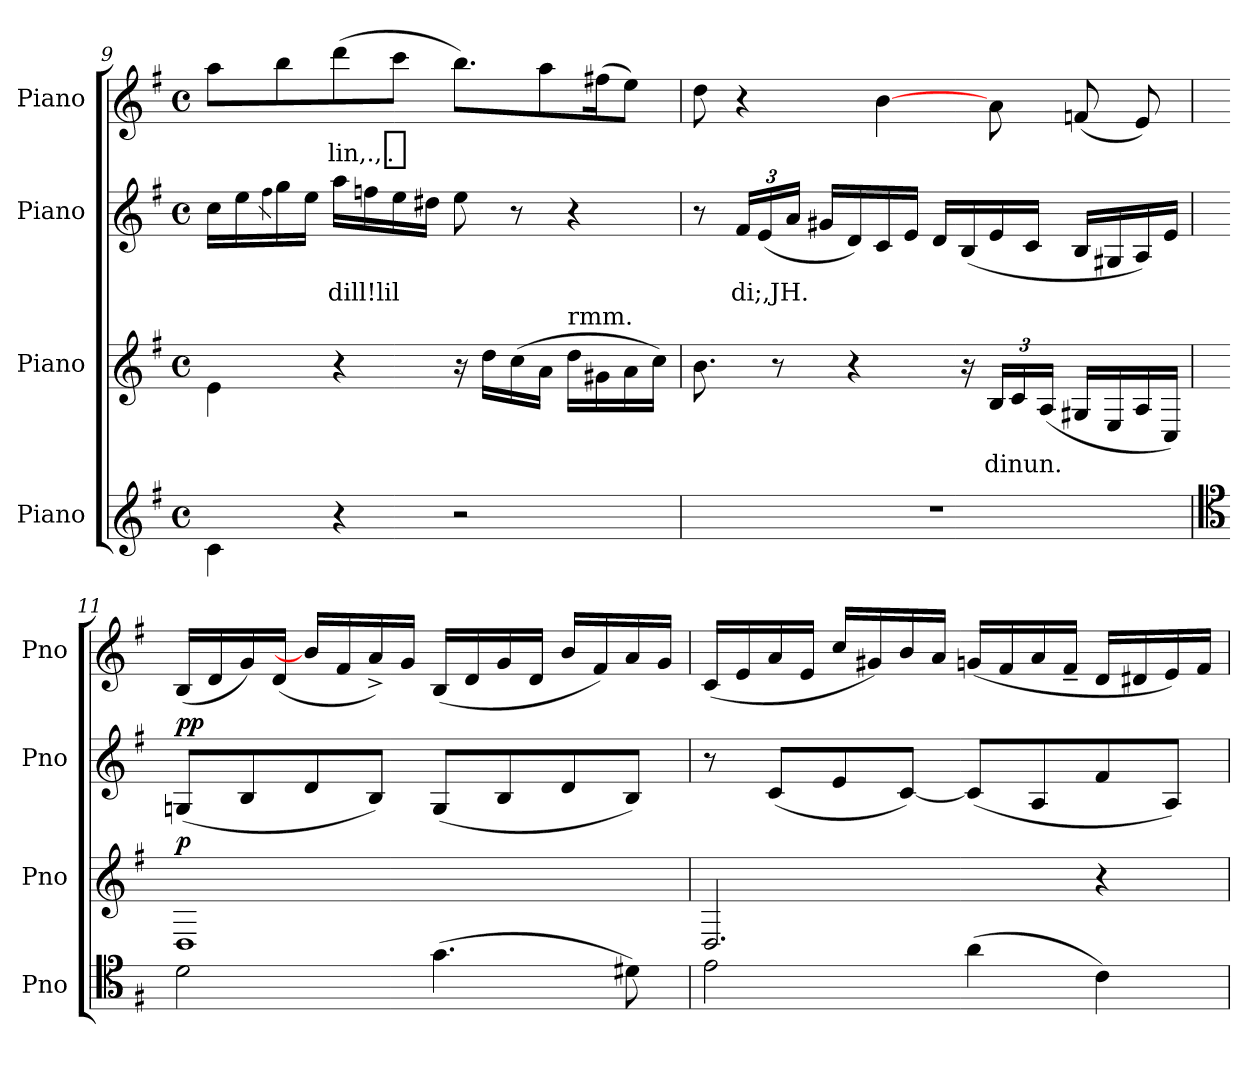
**kern	**kern	**text	**dynam	**kern	**text	**dynam	**kern	**text
*part4	*part3	*part3	*part3	*part2	*part2	*part2	*part1	*part1
*staff4	*staff3	*staff3	*staff3	*staff2	*staff2	*staff2	*staff1	*staff1
*I"Piano	*I"Piano	*	*	*I"Piano	*	*	*I"Piano	*
*I'Pno	*I'Pno	*	*	*I'Pno	*	*	*I'Pno	*
!!LO:LB:g=z
*clefG2	*clefG2	*	*	*clefG2	*	*	*clefG2	*
*k[f#]	*k[f#]	*	*	*k[f#]	*	*	*k[f#]	*
*M4/4	*M4/4	*	*	*M4/4	*	*	*M4/4	*
*met(c)	*met(c)	*	*	*met(c)	*	*	*met(c)	*
=9	=9	=9	=9	=9	=9	=9	=9	=9
*	*	*	*	*^	*	*	*	*
4c\	4e\	.	.	2ryy	16cc\LL	.	.	8aa\L	.
.	.	.	.	.	16ee\	.	.	.	.
.	.	.	.	.	4qff#\	.	.	.	.
.	.	.	.	.	16gg\	.	.	8bb\	.
.	.	.	.	.	16ee\JJ	.	.	.	.
!	!	!	!	!	!	!LO:LY:b	!	!	!LO:LY:b
4r	4r	.	.	.	16aa\LL	dill!lil	.	(8ddd\	lin,., .
.	.	.	.	.	16ffn\	.	.	.	.
.	.	.	.	.	16ee\	.	.	8ccc\J	.
.	.	.	.	.	16dd#X\JJ	.	.	.	.
2r	16r	.	.	8ryy	8ee\	.	.	8.bb\L)	.
.	16dd\LL	.	.	.	.	.	.	.	.
.	(16cc\	.	.	8r	4.ryy	.	.	.	.
.	16a\JJ	.	.	.	.	.	.	8aa\	.
!	!LO:TX:a:t=rmm.	!	!	!	!	!	!	!	!
.	16dd\LL	.	.	4r	.	.	.	.	.
.	16g#X\	.	.	.	.	.	.	(16ff#X\K	.
.	16a\	.	.	.	.	.	.	8ee\J)	.
.	16cc\JJ)	.	.	.	.	.	.	.	.
*	*	*	*	*v	*v	*	*	*	*
!!LO:PB:g=z
=10	=10	=10	=10	=10	=10	=10	=10	=10
*	*	*	*	*	*	*	*^	*
*	*	*	*	*	*	*	*	*^	*
1r	8.b\	.	.	8r	.	.	8ryy	8dd\	4.ryy	.
*	*	*	*	*Xbrackettup	*	*	*	*	*	*
!	!	!	!	!	!LO:LY:b	!	!	!	!	!
.	.	.	.	24f#/LL	di;,JH.	.	4r	2ryy	.	.
.	.	.	.	(24e/	.	.	.	.	.	.
.	8r	.	.	.	.	.	.	.	.	.
.	.	.	.	24a/JJ	.	.	.	.	.	.
.	.	.	.	16g#X/LL	.	.	.	.	.	.
.	4r	.	.	16d/)	.	.	.	.	.	.
.	.	.	.	16c/	.	.	4.ryy	.	[4b\	.
.	.	.	.	16e/JJ	.	.	.	.	.	.
.	.	.	.	16d/LL	.	.	.	.	.	.
.	16r	.	.	(16B/	.	.	.	.	.	.
*	*Xbrackettup	*	*	*	*	*	*	*	*	*
!	!	!LO:LY:b	!	!	!	!	!	!	!	!
.	24B/LL	dinun.	.	16e/	.	.	.	8a\	4.ryy	.
.	24c/	.	.	.	.	.	.	.	.	.
.	.	.	.	16c/JJ	.	.	.	.	.	.
.	(24A/JJ	.	.	.	.	.	.	.	.	.
.	16G#X/LL	.	.	16B/LL	.	.	(8fn/	4ryy	.	.
.	16E/	.	.	16G#X/	.	.	.	.	.	.
.	16A/	.	.	16A/)	.	.	8e/)	.	.	.
.	16C/JJ)	.	.	16e/JJ	.	.	.	.	.	.
*	*	*	*	*	*	*	*v	*v	*v	*
=11	=11	=11	=11	=11	=11	=11	=11	=11
*clefC4	*	*	*	*	*	*	*	*
!	!	!	!LO:DY:a	!	!	!LO:DY:a	!	!
!	!	!	!	!	!	!LO:DY:n=1:a	!	!
2d\	1D	.	p	(8Gn/L	.	p p	(16B/LL	.
.	.	.	.	.	.	.	16d/	.
.	.	.	.	8B/	.	.	16g/)	.
.	.	.	.	.	.	.	(16d/JJ	.
.	.	.	.	8d/	.	.	16b/LL]	.
.	.	.	.	.	.	.	16f#/	.
.	.	.	.	8B/J)	.	.	16a^/)	.
.	.	.	.	.	.	.	16g/JJ	.
(4.g\	.	.	.	(8G/L	.	.	(16B/LL	.
.	.	.	.	.	.	.	16d/	.
.	.	.	.	8B/	.	.	16g/	.
.	.	.	.	.	.	.	16d/JJ	.
.	.	.	.	8d/	.	.	16b/LL	.
.	.	.	.	.	.	.	16f#/)	.
8d#X\)	.	.	.	8B/J)	.	.	16a/	.
.	.	.	.	.	.	.	16g/JJ	.
=12	=12	=12	=12	=12	=12	=12	=12	=12
2e\	2.D/	.	.	8r	.	.	(16c/LL	.
.	.	.	.	.	.	.	16e/	.
.	.	.	.	(8c/L	.	.	16a/	.
.	.	.	.	.	.	.	16e/JJ	.
.	.	.	.	8e/	.	.	16cc/LL	.
.	.	.	.	.	.	.	16g#X/)	.
.	.	.	.	[8c/J)	.	.	16b/	.
.	.	.	.	.	.	.	16a/JJ	.
(4a\	.	.	.	(8c/L]	.	.	(16gn/LL	.
.	.	.	.	.	.	.	16f#/	.
.	.	.	.	8A/	.	.	16a/	.
.	.	.	.	.	.	.	16f#~/JJ	.
4c\)	4r	.	.	8f#/	.	.	16d/LL	.
.	.	.	.	.	.	.	16d#X/	.
.	.	.	.	8A/J)	.	.	16e/)	.
.	.	.	.	.	.	.	16f#/JJ	.
=	=	=	=	=	=	=	=	=
*-	*-	*-	*-	*-	*-	*-	*-	*-
